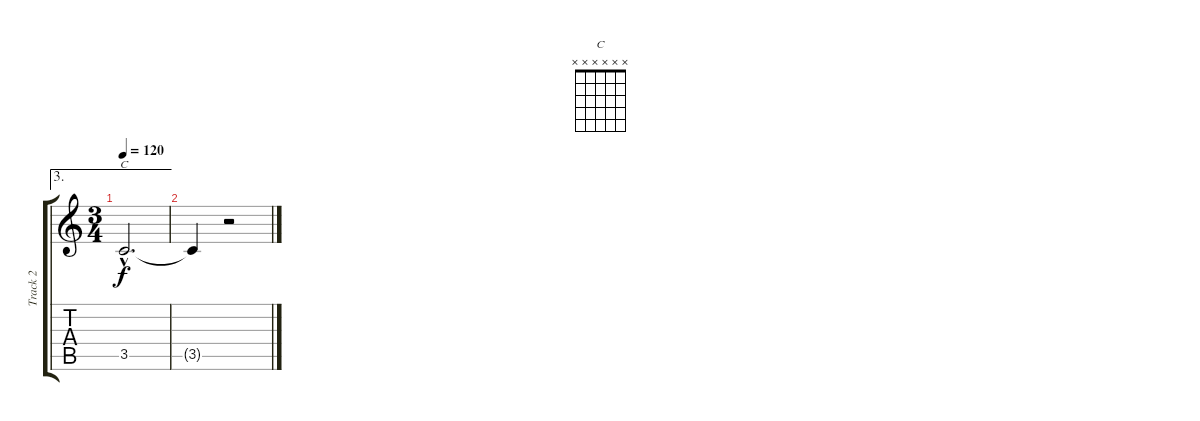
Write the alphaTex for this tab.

\track ("Track 2" "Track 2") {instrument electricguitarjazz}
\staff {score tabs}
\tuning (E4 B3 G3 D3 A2 E2) {hide}
\chord ("C" x x x x x x)
\ae 3
\ts (3 4)
\tempo 120
\clef g2
\ks c
3.5{hac}.2{d ch "C" dy f} |
3.5{t}.4 r.2
